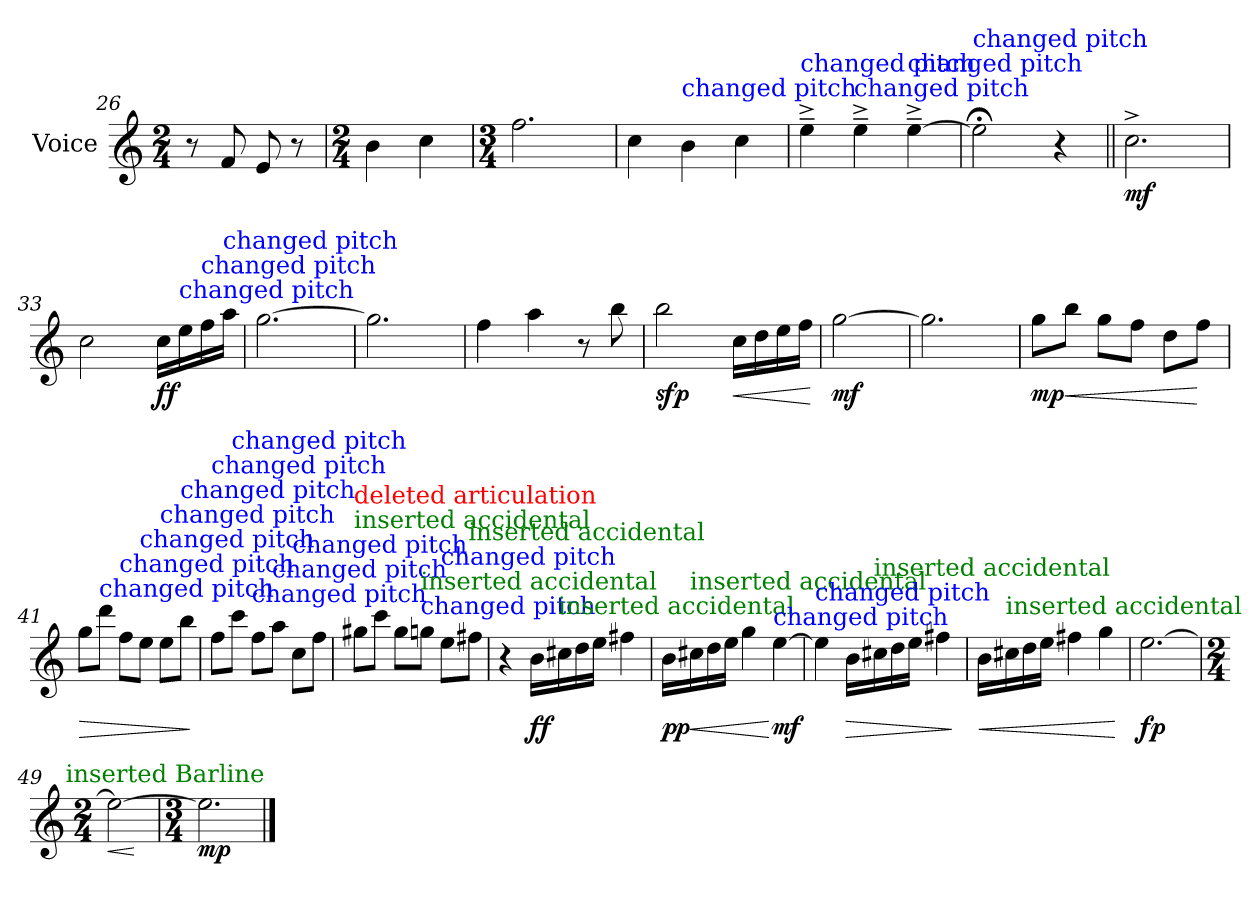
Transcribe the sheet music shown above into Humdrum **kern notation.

**kern	**dynam
*part1	*part1
*staff1	*staff1
*I"Voice	*
*I'Voice	*
*clefG2	*
*k[]	*
*M2/4	*
=26	=26
8r	.
8f/	.
8e/	.
8r	.
=27	=27
*M2/4	*
4b\	.
4cc\	.
=28	=28
*M3/4	*
2.ff\	.
=29	=29
4cc\	.
!LO:TX:color=#0000FF:t=changed pitch	!
4bi\	.
4cc\	.
=30	=30
!LO:TX:color=#0000FF:t=changed pitch	!
4ee~^i\	.
!LO:TX:color=#0000FF:t=changed pitch	!
4ee~^i\	.
!LO:TX:color=#0000FF:t=changed pitch	!
[4ee~^i\	.
=31	=31
!LO:TX:color=#0000FF:t=changed pitch	!
2ee;<i\]	.
4r	.
=32||	=32||
!	!LO:DY:b
2.cc^\	mf
=33	=33
2cc\	.
!	!LO:DY:b
16cc\LL	ff
!LO:TX:color=#0000FF:t=changed pitch	!
16eei\	.
!LO:TX:color=#0000FF:t=changed pitch	!
16ffi\	.
!LO:TX:color=#0000FF:t=changed pitch	!
16aai\JJ	.
=34	=34
[2.gg\	.
=35	=35
2.gg\]	.
=36	=36
4ff\	.
4aa\	.
8r	.
8bb\	.
=37	=37
!	!LO:DY:b
2bb\	sfp
!	!LO:HP:b
16cc\LL	<
16dd\	.
16ee\	.
16ff\JJ	.
.	[
=38	=38
!	!LO:DY:b
[2gg\	mf
=39	=39
2.gg\]	.
=40	=40
!	!LO:DY:b
8gg\L	mp
!	!LO:HP:b
8bb\J	<
8gg\L	.
8ff\J	.
8dd\L	.
8ff\J	[
=41	=41
!	!LO:HP:b
8gg\L	>
!LO:TX:color=#0000FF:t=changed pitch	!
8dddi\J	.
!LO:TX:color=#0000FF:t=changed pitch	!
8ffi\L	.
!LO:TX:color=#0000FF:t=changed pitch	!
8eei\J	.
!LO:TX:color=#0000FF:t=changed pitch	!
8eei\L	.
!LO:TX:color=#0000FF:t=changed pitch	!
8bbi\J	.
.	]
=42	=42
!LO:TX:color=#0000FF:t=changed pitch	!
8ffi\L	.
!LO:TX:color=#0000FF:t=changed pitch	!
8ccci\J	.
!LO:TX:color=#0000FF:t=changed pitch	!
8ffi\L	.
!LO:TX:color=#0000FF:t=changed pitch	!
8aai\J	.
!LO:TX:color=#0000FF:t=changed pitch	!
8cci\L	.
8ff\J	.
=43	=43
!LO:TX:color=#008000:t=inserted accidental	!
!LO:TX:color=#FF0000:t=deleted articulation	!
8gg#Xj\L	.
8ccc\J	.
8gg#\L	.
!LO:TX:color=#0000FF:t=changed pitch	!
!LO:TX:color=#008000:t=inserted accidental	!
8ggnZ\J	.
!LO:TX:color=#0000FF:t=changed pitch	!
8eei\L	.
!LO:TX:color=#008000:t=inserted accidental	!
8ff#XZ\J	.
=44	=44
4r	.
!	!LO:DY:b
16b\LL	ff
!LO:TX:color=#008000:t=inserted accidental	!
16cc#XZ\	.
16dd\	.
16ee\JJ	.
4ff#X\	.
=45	=45
!	!LO:DY:b
16b\LL	pp
!LO:TX:color=#008000:t=inserted accidental	!
!	!LO:HP:b
16cc#XZ\	<
16dd\	.
16ee\JJ	.
4gg\	.
!LO:TX:color=#0000FF:t=changed pitch	!
!	!LO:DY:n=1:b
[4eei\	[ mf
=46	=46
!LO:TX:color=#0000FF:t=changed pitch	!
4eei\]	.
!	!LO:HP:b
16b\LL	>
!LO:TX:color=#008000:t=inserted accidental	!
16cc#XZ\	.
16dd\	.
16ee\JJ	.
4ff#X\	.
.	]
=47	=47
!	!LO:HP:b
16b\LL	<
!LO:TX:color=#008000:t=inserted accidental	!
16cc#XZ\	.
16dd\	.
16ee\JJ	.
4ff#X\	.
4gg\	.
.	[
=48	=48
!	!LO:DY:b
[2.ee\	fp
=49	=49
*M2/4	*
!	!LO:HP:b
2ee\_	<
.	[
=50	=50
*M3/4	*
!	!LO:DY:b
2.ee\]	mp
!LO:TX:color=#008000:t=inserted Barline	!
==	==
*-	*-
